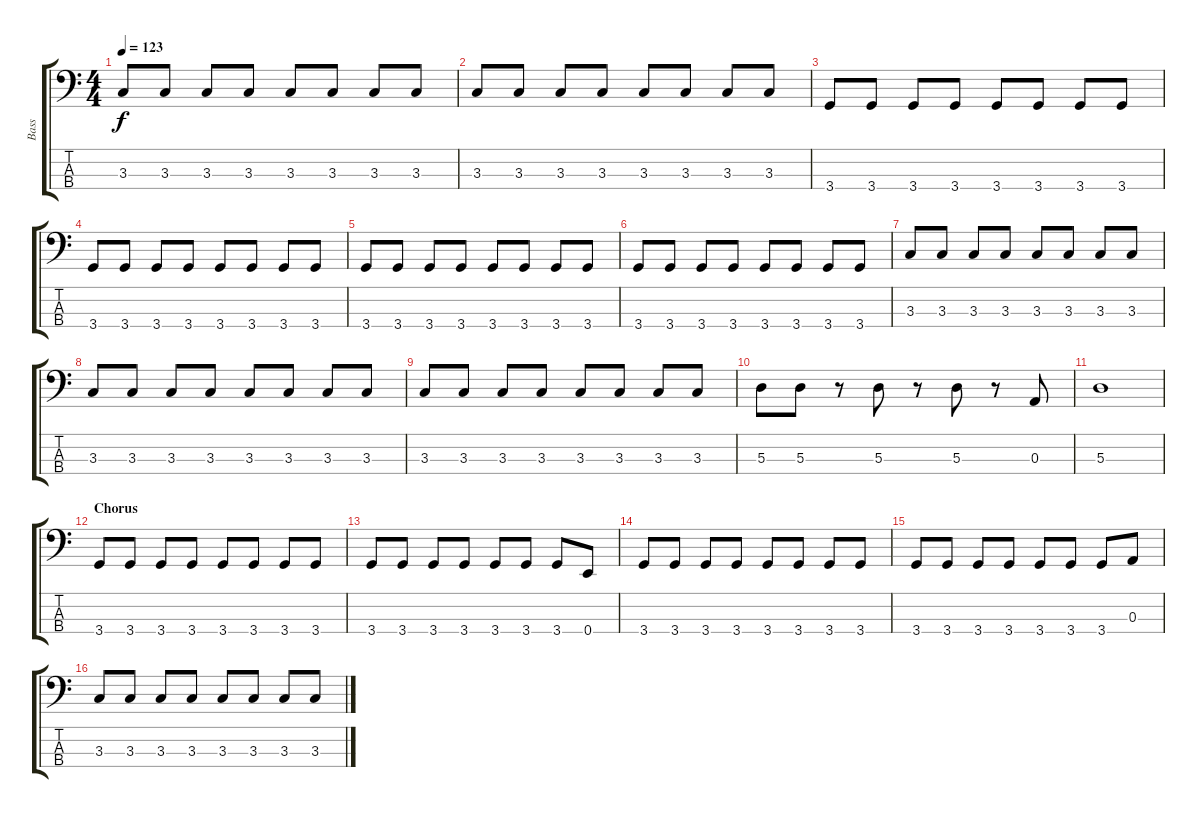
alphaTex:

\track ("Bass" "Bass") {instrument electricbassfinger}
\staff {score tabs}
\tuning (G2 D2 A1 E1) {hide}
\ts (4 4)
\tempo 123
\clef f4
\ks c
3.3.8{dy f} 3.3.8 3.3.8 3.3.8 3.3.8 3.3.8 3.3.8 3.3.8 |
3.3.8 3.3.8 3.3.8 3.3.8 3.3.8 3.3.8 3.3.8 3.3.8 |
3.4.8 3.4.8 3.4.8 3.4.8 3.4.8 3.4.8 3.4.8 3.4.8 |
3.4.8 3.4.8 3.4.8 3.4.8 3.4.8 3.4.8 3.4.8 3.4.8 |
3.4.8 3.4.8 3.4.8 3.4.8 3.4.8 3.4.8 3.4.8 3.4.8 |
3.4.8 3.4.8 3.4.8 3.4.8 3.4.8 3.4.8 3.4.8 3.4.8 |
3.3.8 3.3.8 3.3.8 3.3.8 3.3.8 3.3.8 3.3.8 3.3.8 |
3.3.8 3.3.8 3.3.8 3.3.8 3.3.8 3.3.8 3.3.8 3.3.8 |
3.3.8 3.3.8 3.3.8 3.3.8 3.3.8 3.3.8 3.3.8 3.3.8 |
5.3.8 5.3.8 r.8 5.3.8 r.8 5.3.8 r.8 0.3.8 |
5.3.1 |
\section ("" "Chorus")
3.4.8 3.4.8 3.4.8 3.4.8 3.4.8 3.4.8 3.4.8 3.4.8 |
3.4.8 3.4.8 3.4.8 3.4.8 3.4.8 3.4.8 3.4.8 0.4.8 |
3.4.8 3.4.8 3.4.8 3.4.8 3.4.8 3.4.8 3.4.8 3.4.8 |
3.4.8 3.4.8 3.4.8 3.4.8 3.4.8 3.4.8 3.4.8 0.3.8 |
3.3.8 3.3.8 3.3.8 3.3.8 3.3.8 3.3.8 3.3.8 3.3.8
